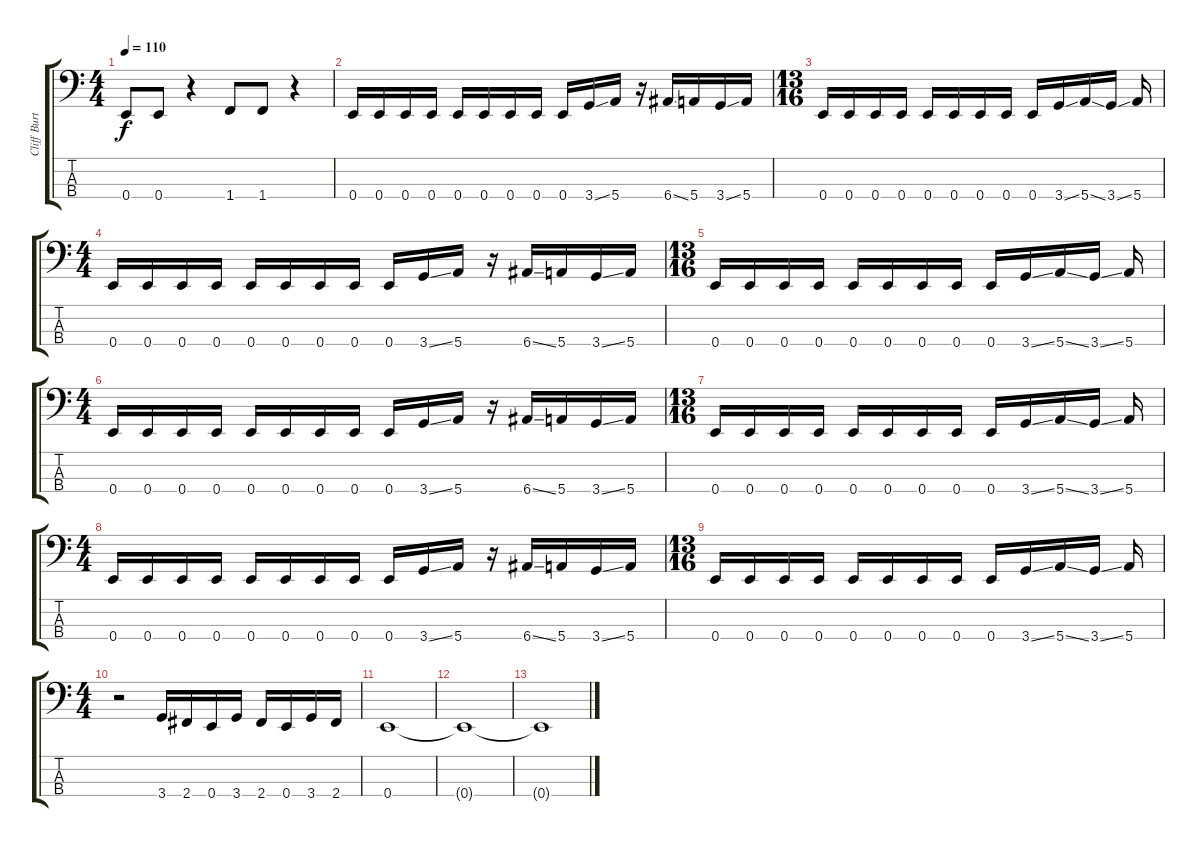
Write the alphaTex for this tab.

\track ("Cliff Burton" "Cliff Burt") {instrument electricbassfinger}
\staff {score tabs}
\tuning (G2 D2 A1 E1) {hide}
\ts (4 4)
\tempo 110
\clef f4
\ks c
0.4.8{dy f} 0.4.8 r.4 1.4.8 1.4.8 r.4 |
0.4.16 0.4.16 0.4.16 0.4.16 0.4.16 0.4.16 0.4.16 0.4.16 0.4.16 3.4{ss}.16 5.4.16 r.16 6.4{ss}.16 5.4.16 3.4{ss}.16 5.4.16 |
\ts (13 16)
0.4.16 0.4.16 0.4.16 0.4.16 0.4.16 0.4.16 0.4.16 0.4.16 0.4.16 3.4{ss}.16 5.4{ss}.16 3.4{ss}.16 5.4.16 |
\ts (4 4)
0.4.16 0.4.16 0.4.16 0.4.16 0.4.16 0.4.16 0.4.16 0.4.16 0.4.16 3.4{ss}.16 5.4.16 r.16 6.4{ss}.16 5.4.16 3.4{ss}.16 5.4.16 |
\ts (13 16)
0.4.16 0.4.16 0.4.16 0.4.16 0.4.16 0.4.16 0.4.16 0.4.16 0.4.16 3.4{ss}.16 5.4{ss}.16 3.4{ss}.16 5.4.16 |
\ts (4 4)
0.4.16 0.4.16 0.4.16 0.4.16 0.4.16 0.4.16 0.4.16 0.4.16 0.4.16 3.4{ss}.16 5.4.16 r.16 6.4{ss}.16 5.4.16 3.4{ss}.16 5.4.16 |
\ts (13 16)
0.4.16 0.4.16 0.4.16 0.4.16 0.4.16 0.4.16 0.4.16 0.4.16 0.4.16 3.4{ss}.16 5.4{ss}.16 3.4{ss}.16 5.4.16 |
\ts (4 4)
0.4.16 0.4.16 0.4.16 0.4.16 0.4.16 0.4.16 0.4.16 0.4.16 0.4.16 3.4{ss}.16 5.4.16 r.16 6.4{ss}.16 5.4.16 3.4{ss}.16 5.4.16 |
\ts (13 16)
0.4.16 0.4.16 0.4.16 0.4.16 0.4.16 0.4.16 0.4.16 0.4.16 0.4.16 3.4{ss}.16 5.4{ss}.16 3.4{ss}.16 5.4.16 |
\ts (4 4)
r.2 3.4.16 2.4.16 0.4.16 3.4.16 2.4.16 0.4.16 3.4.16 2.4.16 |
0.4.1 |
0.4{t}.1 |
0.4{t}.1
